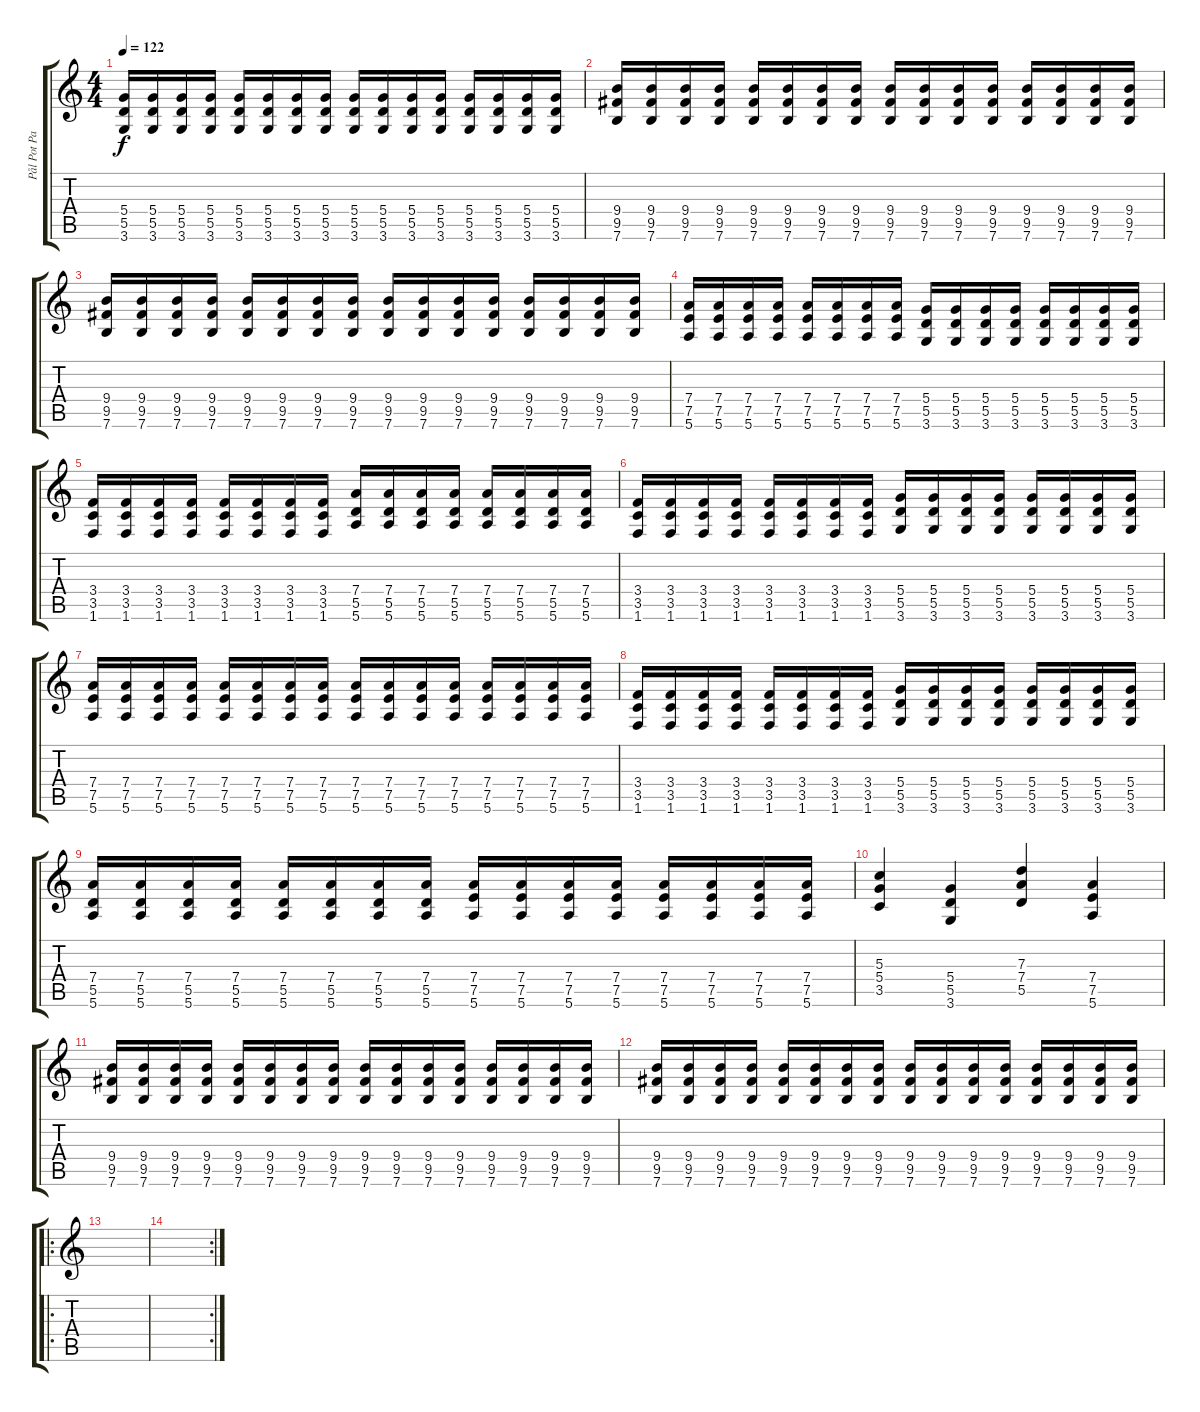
\track ("Pål Pot Pamparius" "Pål Pot Pa") {instrument overdrivenguitar}
\staff {score tabs}
\tuning (E4 B3 G3 D3 A2 E2) {hide}
\ts (4 4)
\tempo 122
\clef g2
\ks c
(5.4 5.5 3.6).16{dy f} (5.4 5.5 3.6).16 (5.4 5.5 3.6).16 (5.4 5.5 3.6).16 (5.4 5.5 3.6).16 (5.4 5.5 3.6).16 (5.4 5.5 3.6).16 (5.4 5.5 3.6).16 (5.4 5.5 3.6).16 (5.4 5.5 3.6).16 (5.4 5.5 3.6).16 (5.4 5.5 3.6).16 (5.4 5.5 3.6).16 (5.4 5.5 3.6).16 (5.4 5.5 3.6).16 (5.4 5.5 3.6).16 |
(9.4 9.5 7.6).16 (9.4 9.5 7.6).16 (9.4 9.5 7.6).16 (9.4 9.5 7.6).16 (9.4 9.5 7.6).16 (9.4 9.5 7.6).16 (9.4 9.5 7.6).16 (9.4 9.5 7.6).16 (9.4 9.5 7.6).16 (9.4 9.5 7.6).16 (9.4 9.5 7.6).16 (9.4 9.5 7.6).16 (9.4 9.5 7.6).16 (9.4 9.5 7.6).16 (9.4 9.5 7.6).16 (9.4 9.5 7.6).16 |
(9.4 9.5 7.6).16 (9.4 9.5 7.6).16 (9.4 9.5 7.6).16 (9.4 9.5 7.6).16 (9.4 9.5 7.6).16 (9.4 9.5 7.6).16 (9.4 9.5 7.6).16 (9.4 9.5 7.6).16 (9.4 9.5 7.6).16 (9.4 9.5 7.6).16 (9.4 9.5 7.6).16 (9.4 9.5 7.6).16 (9.4 9.5 7.6).16 (9.4 9.5 7.6).16 (9.4 9.5 7.6).16 (9.4 9.5 7.6).16 |
(7.4 7.5 5.6).16 (7.4 7.5 5.6).16 (7.4 7.5 5.6).16 (7.4 7.5 5.6).16 (7.4 7.5 5.6).16 (7.4 7.5 5.6).16 (7.4 7.5 5.6).16 (7.4 7.5 5.6).16 (5.4 5.5 3.6).16 (5.4 5.5 3.6).16 (5.4 5.5 3.6).16 (5.4 5.5 3.6).16 (5.4 5.5 3.6).16 (5.4 5.5 3.6).16 (5.4 5.5 3.6).16 (5.4 5.5 3.6).16 |
(3.4 3.5 1.6).16 (3.4 3.5 1.6).16 (3.4 3.5 1.6).16 (3.4 3.5 1.6).16 (3.4 3.5 1.6).16 (3.4 3.5 1.6).16 (3.4 3.5 1.6).16 (3.4 3.5 1.6).16 (7.4 5.5 5.6).16 (7.4 5.5 5.6).16 (7.4 5.5 5.6).16 (7.4 5.5 5.6).16 (7.4 5.5 5.6).16 (7.4 5.5 5.6).16 (7.4 5.5 5.6).16 (7.4 5.5 5.6).16 |
(3.4 3.5 1.6).16 (3.4 3.5 1.6).16 (3.4 3.5 1.6).16 (3.4 3.5 1.6).16 (3.4 3.5 1.6).16 (3.4 3.5 1.6).16 (3.4 3.5 1.6).16 (3.4 3.5 1.6).16 (5.4 5.5 3.6).16 (5.4 5.5 3.6).16 (5.4 5.5 3.6).16 (5.4 5.5 3.6).16 (5.4 5.5 3.6).16 (5.4 5.5 3.6).16 (5.4 5.5 3.6).16 (5.4 5.5 3.6).16 |
(7.4 7.5 5.6).16 (7.4 7.5 5.6).16 (7.4 7.5 5.6).16 (7.4 7.5 5.6).16 (7.4 7.5 5.6).16 (7.4 7.5 5.6).16 (7.4 7.5 5.6).16 (7.4 7.5 5.6).16 (7.4 7.5 5.6).16 (7.4 7.5 5.6).16 (7.4 7.5 5.6).16 (7.4 7.5 5.6).16 (7.4 7.5 5.6).16 (7.4 7.5 5.6).16 (7.4 7.5 5.6).16 (7.4 7.5 5.6).16 |
(3.4 3.5 1.6).16 (3.4 3.5 1.6).16 (3.4 3.5 1.6).16 (3.4 3.5 1.6).16 (3.4 3.5 1.6).16 (3.4 3.5 1.6).16 (3.4 3.5 1.6).16 (3.4 3.5 1.6).16 (5.4 5.5 3.6).16 (5.4 5.5 3.6).16 (5.4 5.5 3.6).16 (5.4 5.5 3.6).16 (5.4 5.5 3.6).16 (5.4 5.5 3.6).16 (5.4 5.5 3.6).16 (5.4 5.5 3.6).16 |
(7.4 5.5 5.6).16 (7.4 5.5 5.6).16 (7.4 5.5 5.6).16 (7.4 5.5 5.6).16 (7.4 5.5 5.6).16 (7.4 5.5 5.6).16 (7.4 5.5 5.6).16 (7.4 5.5 5.6).16 (7.4 7.5 5.6).16 (7.4 7.5 5.6).16 (7.4 7.5 5.6).16 (7.4 7.5 5.6).16 (7.4 7.5 5.6).16 (7.4 7.5 5.6).16 (7.4 7.5 5.6).16 (7.4 7.5 5.6).16 |
(5.3 5.4 3.5).4 (5.4 5.5 3.6).4 (7.3 7.4 5.5).4 (7.4 7.5 5.6).4 |
(9.4 9.5 7.6).16 (9.4 9.5 7.6).16 (9.4 9.5 7.6).16 (9.4 9.5 7.6).16 (9.4 9.5 7.6).16 (9.4 9.5 7.6).16 (9.4 9.5 7.6).16 (9.4 9.5 7.6).16 (9.4 9.5 7.6).16 (9.4 9.5 7.6).16 (9.4 9.5 7.6).16 (9.4 9.5 7.6).16 (9.4 9.5 7.6).16 (9.4 9.5 7.6).16 (9.4 9.5 7.6).16 (9.4 9.5 7.6).16 |
(9.4 9.5 7.6).16 (9.4 9.5 7.6).16 (9.4 9.5 7.6).16 (9.4 9.5 7.6).16 (9.4 9.5 7.6).16 (9.4 9.5 7.6).16 (9.4 9.5 7.6).16 (9.4 9.5 7.6).16 (9.4 9.5 7.6).16 (9.4 9.5 7.6).16 (9.4 9.5 7.6).16 (9.4 9.5 7.6).16 (9.4 9.5 7.6).16 (9.4 9.5 7.6).16 (9.4 9.5 7.6).16 (9.4 9.5 7.6).16 |
\ro
|
\rc 2
